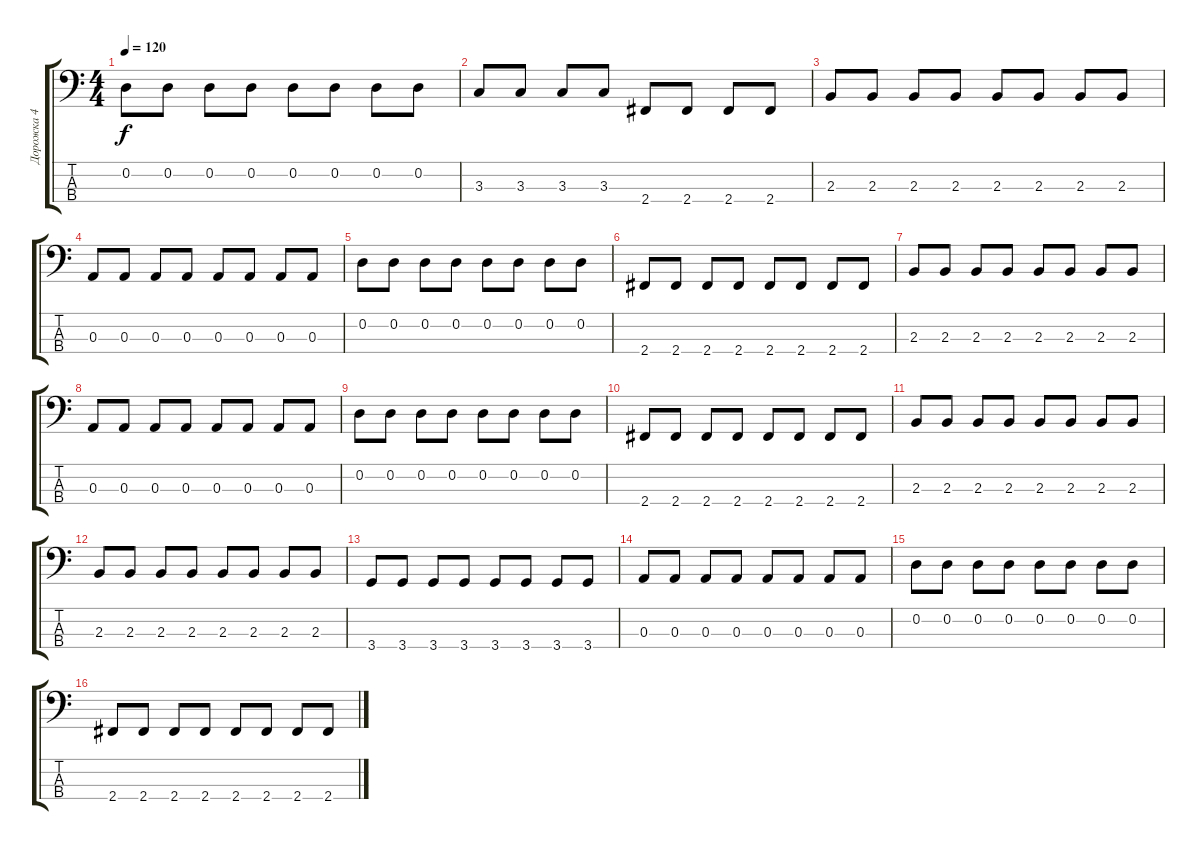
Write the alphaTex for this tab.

\track ("Дорожка 4" "Дорожка 4") {instrument acousticbass}
\staff {score tabs}
\tuning (G2 D2 A1 E1) {hide}
\ts (4 4)
\tempo 120
\clef f4
\ks c
0.2.8{dy f} 0.2.8 0.2.8 0.2.8 0.2.8 0.2.8 0.2.8 0.2.8 |
3.3.8 3.3.8 3.3.8 3.3.8 2.4.8 2.4.8 2.4.8 2.4.8 |
2.3.8 2.3.8 2.3.8 2.3.8 2.3.8 2.3.8 2.3.8 2.3.8 |
0.3.8 0.3.8 0.3.8 0.3.8 0.3.8 0.3.8 0.3.8 0.3.8 |
0.2.8 0.2.8 0.2.8 0.2.8 0.2.8 0.2.8 0.2.8 0.2.8 |
2.4.8 2.4.8 2.4.8 2.4.8 2.4.8 2.4.8 2.4.8 2.4.8 |
2.3.8 2.3.8 2.3.8 2.3.8 2.3.8 2.3.8 2.3.8 2.3.8 |
0.3.8 0.3.8 0.3.8 0.3.8 0.3.8 0.3.8 0.3.8 0.3.8 |
0.2.8 0.2.8 0.2.8 0.2.8 0.2.8 0.2.8 0.2.8 0.2.8 |
2.4.8 2.4.8 2.4.8 2.4.8 2.4.8 2.4.8 2.4.8 2.4.8 |
2.3.8 2.3.8 2.3.8 2.3.8 2.3.8 2.3.8 2.3.8 2.3.8 |
2.3.8 2.3.8 2.3.8 2.3.8 2.3.8 2.3.8 2.3.8 2.3.8 |
3.4.8 3.4.8 3.4.8 3.4.8 3.4.8 3.4.8 3.4.8 3.4.8 |
0.3.8 0.3.8 0.3.8 0.3.8 0.3.8 0.3.8 0.3.8 0.3.8 |
0.2.8 0.2.8 0.2.8 0.2.8 0.2.8 0.2.8 0.2.8 0.2.8 |
2.4.8 2.4.8 2.4.8 2.4.8 2.4.8 2.4.8 2.4.8 2.4.8
